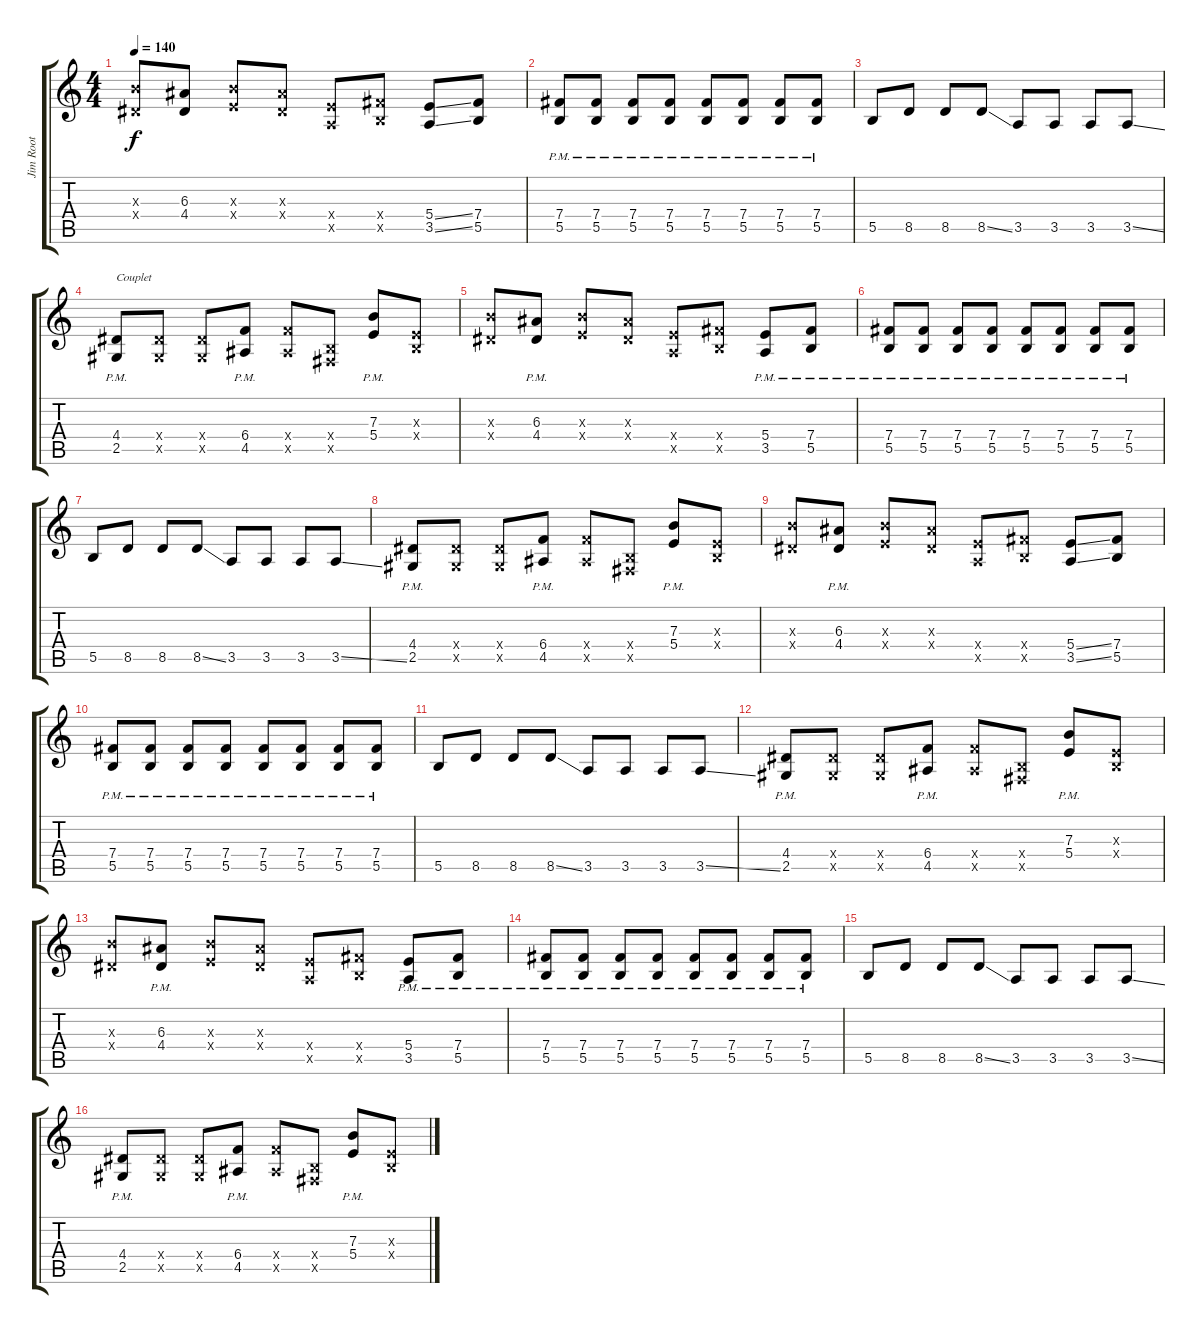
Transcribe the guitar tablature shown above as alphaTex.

\track ("Jim Root" "Jim Root") {instrument distortionguitar}
\staff {score tabs}
\tuning (Db4 Ab3 E3 B2 Gb2 B1) {hide}
\ts (4 4)
\tempo 140
\clef g2
\ks c
(7.3{x} 4.4{x}).8{dy f} (6.3 4.4).8 (7.3{x} 5.4{x}).8 (6.3{x} 4.4{x}).8 (5.4{x} 3.5{x}).8 (7.4{x} 5.5{x}).8 (5.4{ss} 3.5{ss}).8 (7.4 5.5).8 |
(7.4 5.5{pm}).8 (7.4 5.5{pm}).8 (7.4 5.5{pm}).8 (7.4 5.5{pm}).8 (7.4 5.5{pm}).8 (7.4 5.5{pm}).8 (7.4 5.5{pm}).8 (7.4 5.5{pm}).8 |
5.5.8 8.5.8 8.5.8 8.5{ss}.8 3.5.8 3.5.8 3.5.8 3.5{ss}.8 |
(4.4 2.5{pm}).8{txt "Couplet"} (4.4{x} 2.5{x}).8 (4.4{x} 2.5{x}).8 (6.4 4.5{pm}).8 (6.4{x} 4.5{x}).8 (0.4{x} 0.5{x}).8 (7.3 5.4{pm}).8 (0.3{x} 0.4{x}).8 |
(7.3{x} 4.4{x}).8 (6.3 4.4{pm}).8 (7.3{x} 5.4{x}).8 (6.3{x} 4.4{x}).8 (5.4{x} 3.5{x}).8 (7.4{x} 5.5{x}).8 (5.4{pm} 3.5{pm}).8 (7.4{pm} 5.5{pm}).8 |
(7.4 5.5{pm}).8 (7.4 5.5{pm}).8 (7.4 5.5{pm}).8 (7.4 5.5{pm}).8 (7.4 5.5{pm}).8 (7.4 5.5{pm}).8 (7.4 5.5{pm}).8 (7.4 5.5{pm}).8 |
5.5.8 8.5.8 8.5.8 8.5{ss}.8 3.5.8 3.5.8 3.5.8 3.5{ss}.8 |
(4.4 2.5{pm}).8 (4.4{x} 2.5{x}).8 (4.4{x} 2.5{x}).8 (6.4 4.5{pm}).8 (6.4{x} 4.5{x}).8 (0.4{x} 0.5{x}).8 (7.3 5.4{pm}).8 (0.3{x} 0.4{x}).8 |
(7.3{x} 4.4{x}).8 (6.3 4.4{pm}).8 (7.3{x} 5.4{x}).8 (6.3{x} 4.4{x}).8 (5.4{x} 3.5{x}).8 (7.4{x} 5.5{x}).8 (5.4{ss} 3.5{ss}).8 (7.4 5.5).8 |
(7.4 5.5{pm}).8 (7.4 5.5{pm}).8 (7.4 5.5{pm}).8 (7.4 5.5{pm}).8 (7.4 5.5{pm}).8 (7.4 5.5{pm}).8 (7.4 5.5{pm}).8 (7.4 5.5{pm}).8 |
5.5.8 8.5.8 8.5.8 8.5{ss}.8 3.5.8 3.5.8 3.5.8 3.5{ss}.8 |
(4.4 2.5{pm}).8 (4.4{x} 2.5{x}).8 (4.4{x} 2.5{x}).8 (6.4 4.5{pm}).8 (6.4{x} 4.5{x}).8 (0.4{x} 0.5{x}).8 (7.3 5.4{pm}).8 (0.3{x} 0.4{x}).8 |
(7.3{x} 4.4{x}).8 (6.3 4.4{pm}).8 (7.3{x} 5.4{x}).8 (6.3{x} 4.4{x}).8 (5.4{x} 3.5{x}).8 (7.4{x} 5.5{x}).8 (5.4{pm} 3.5{pm}).8 (7.4{pm} 5.5{pm}).8 |
(7.4 5.5{pm}).8 (7.4 5.5{pm}).8 (7.4 5.5{pm}).8 (7.4 5.5{pm}).8 (7.4 5.5{pm}).8 (7.4 5.5{pm}).8 (7.4 5.5{pm}).8 (7.4 5.5{pm}).8 |
5.5.8 8.5.8 8.5.8 8.5{ss}.8 3.5.8 3.5.8 3.5.8 3.5{ss}.8 |
(4.4 2.5{pm}).8 (4.4{x} 2.5{x}).8 (4.4{x} 2.5{x}).8 (6.4 4.5{pm}).8 (6.4{x} 4.5{x}).8 (0.4{x} 0.5{x}).8 (7.3 5.4{pm}).8 (0.3{x} 0.4{x}).8
